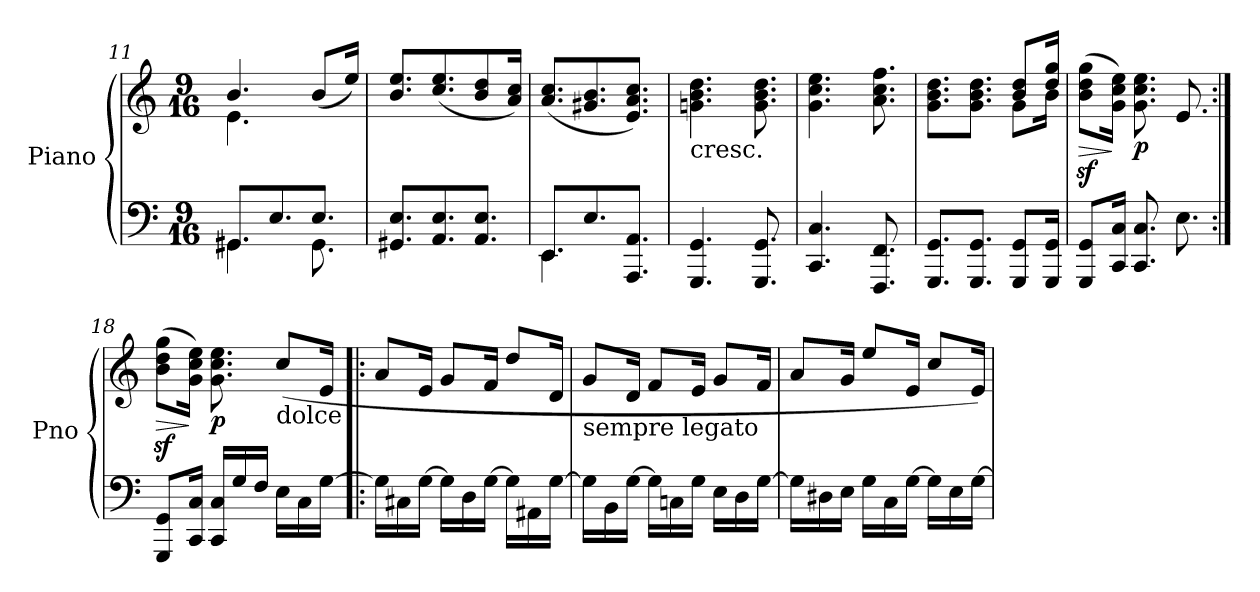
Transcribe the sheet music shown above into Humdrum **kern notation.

**kern	**kern	**dynam
*part1	*part1	*part1
*staff2	*staff1	*staff1/2
*I"Piano	*	*
*I'Pno	*	*
*clefF4	*clefG2	*
*k[]	*k[]	*
*C:	*C:	*
*M9/16	*M9/16	*
=11	=11	=11
*^	*^	*
8.GG#/L	4.GG#X\	4.b/	4.e\	.
8.E/	.	.	.	.
8.E/J	8.GG#\	(8b/L	8.ryy	.
.	.	16ee/Jk)	.	.
*v	*v	*	*	*
*	*v	*v	*
=12	=12	=12
8.GG#X/ 8.E/L	8.b/ 8.ee/L	.
8.AA/ 8.E/	(8.cc/ 8.ee/	.
8.AA/ 8.E/J	8b/ 8dd/	.
.	16a/ 16cc/Jk)	.
=13	=13	=13
*^	*	*
8.EE/L	4.EE\	(8.a/ 8.cc/L	.
8.E/	.	8.g#X/ 8.b/	.
8.AAA/ 8.AA/J	8.ryy	8.e/ 8.a/ 8.cc/J)	.
!!LO:LB:g=z
=14	=14	=14	=14
!	!	!LO:TX:b:t=cresc.	!
*v	*v	*	*
4.GGG/ 4.GG/	4.gn\ 4.b\ 4.dd\	.
8.GGG/ 8.GG/	8.g\ 8.b\ 8.dd\	.
=15	=15	=15
4.CC/ 4.C/	4.g\ 4.cc\ 4.ee\	.
8.FFF/ 8.FF/	8.a\ 8.cc\ 8.ff\	.
=16	=16	=16
*	*^	*
8.GGG/ 8.GG/L	8.g\ 8.b\ 8.dd\L	4.ryy	.
8.GGG/ 8.GG/J	8.g\ 8.b\ 8.dd\J	.	.
8GGG/ 8GG/L	8b/ 8dd/L	8g\L	.
16GGG/ 16GG/Jk	16dd/ 16gg/Jk	16b\Jk	.
=17	=17	=17	=17
!	!	!	!LO:HP:b
*	*v	*v	*
8GGG/ 8GG/L	(8b\z< 8dd\z< 8gg\z<L	>
16CC/ 16C/Jk	16g\ 16cc\ 16ee\Jk)	]
!	!	!LO:DY:b
8.CC/ 8.C/	8.g\ 8.cc\ 8.ee\	p
8.E\	8.e/	.
=18:|!	=18:|!	=18:|!
!	!	!LO:HP:b
8GGG/ 8GG/L	(8b\z< 8dd\z< 8gg\z<L	>
16CC/ 16C/Jk	16g\ 16cc\ 16ee\Jk)	]
!	!	!LO:DY:b
16CC/ 16C/LL	8.g\ 8.cc\ 8.ee\	p
16G/	.	.
16F/JJ	.	.
!	!LO:TX:b:t=dolce	!
16E\LL	(8cc/L	.
16C\	.	.
[16G\JJ	16e/Jk	.
=19!|:	=19!|:	=19!|:
16G\LL]	8a/L	.
16C#X\	.	.
[16G\JJ	16e/Jk	.
16G\LL]	8g/L	.
16D\	.	.
[16G\JJ	16f/Jk	.
16G\LL]	8dd/L	.
16AA#X\	.	.
[16G\JJ	16d/Jk	.
!!LO:LB:g=z
=20	=20	=20
!	!LO:TX:b:t=sempre legato	!
16G\LL]	8g/L	.
16BB\	.	.
[16G\JJ	16d/Jk	.
16G\LL]	8f/L	.
16Cn\	.	.
16G\JJ	16e/Jk	.
16E\LL	8g/L	.
16D\	.	.
[16G\JJ	16f/Jk	.
=21	=21	=21
16G\LL]	8a/L	.
16D#X\	.	.
16E\JJ	16g/Jk	.
16G\LL	8ee/L	.
16C\	.	.
[16G\JJ	16e/Jk	.
16G\LL]	8cc/L	.
16E\	.	.
[16G\JJ	16e/Jk)	.
=	=	=
*-	*-	*-
